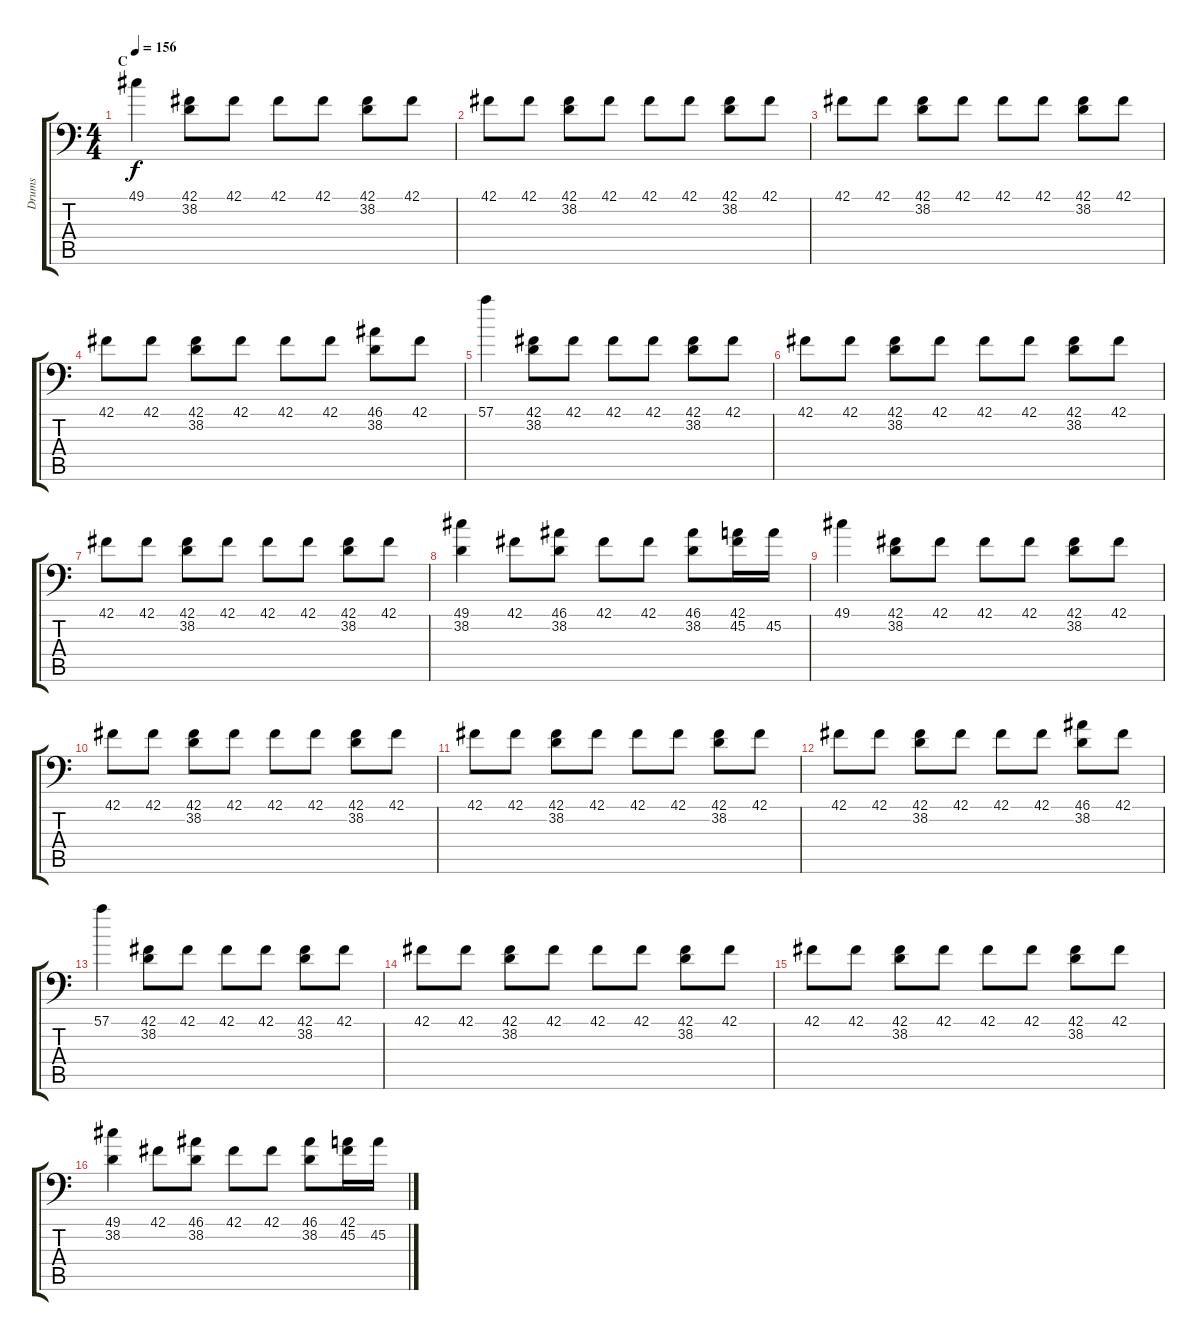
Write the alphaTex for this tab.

\track ("Drums" "Drums") {instrument acousticgrandpiano}
\staff {score tabs}
\tuning (C-1 C-1 C-1 C-1 C-1 C-1) {hide}
\ts (4 4)
\section ("" "C")
\tempo 156
\clef f4
\ks c
49.1.4{dy f} (42.1 38.2).8 42.1.8 42.1.8 42.1.8 (42.1 38.2).8 42.1.8 |
42.1.8 42.1.8 (42.1 38.2).8 42.1.8 42.1.8 42.1.8 (42.1 38.2).8 42.1.8 |
42.1.8 42.1.8 (42.1 38.2).8 42.1.8 42.1.8 42.1.8 (42.1 38.2).8 42.1.8 |
42.1.8 42.1.8 (42.1 38.2).8 42.1.8 42.1.8 42.1.8 (46.1 38.2).8 42.1.8 |
57.1.4 (42.1 38.2).8 42.1.8 42.1.8 42.1.8 (42.1 38.2).8 42.1.8 |
42.1.8 42.1.8 (42.1 38.2).8 42.1.8 42.1.8 42.1.8 (42.1 38.2).8 42.1.8 |
42.1.8 42.1.8 (42.1 38.2).8 42.1.8 42.1.8 42.1.8 (42.1 38.2).8 42.1.8 |
(49.1 38.2).4 42.1.8 (46.1 38.2).8 42.1.8 42.1.8 (46.1 38.2).8 (42.1 45.2).16 45.2.16 |
49.1.4 (42.1 38.2).8 42.1.8 42.1.8 42.1.8 (42.1 38.2).8 42.1.8 |
42.1.8 42.1.8 (42.1 38.2).8 42.1.8 42.1.8 42.1.8 (42.1 38.2).8 42.1.8 |
42.1.8 42.1.8 (42.1 38.2).8 42.1.8 42.1.8 42.1.8 (42.1 38.2).8 42.1.8 |
42.1.8 42.1.8 (42.1 38.2).8 42.1.8 42.1.8 42.1.8 (46.1 38.2).8 42.1.8 |
57.1.4 (42.1 38.2).8 42.1.8 42.1.8 42.1.8 (42.1 38.2).8 42.1.8 |
42.1.8 42.1.8 (42.1 38.2).8 42.1.8 42.1.8 42.1.8 (42.1 38.2).8 42.1.8 |
42.1.8 42.1.8 (42.1 38.2).8 42.1.8 42.1.8 42.1.8 (42.1 38.2).8 42.1.8 |
(49.1 38.2).4 42.1.8 (46.1 38.2).8 42.1.8 42.1.8 (46.1 38.2).8 (42.1 45.2).16 45.2.16
